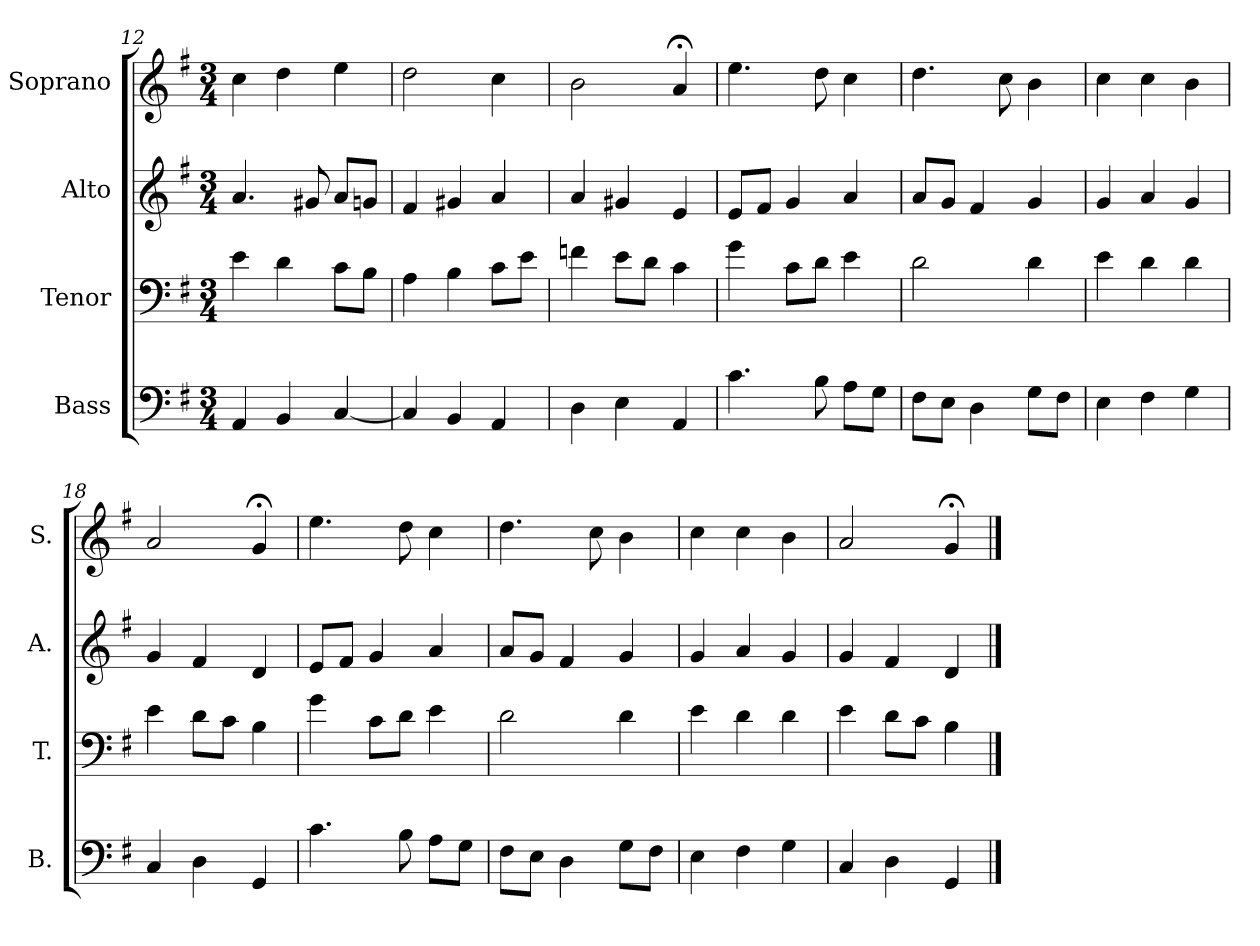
**kern	**kern	**kern	**kern
*part4	*part3	*part2	*part1
*staff4	*staff3	*staff2	*staff1
*I"Bass	*I"Tenor	*I"Alto	*I"Soprano
*I'B.	*I'T.	*I'A.	*I'S.
*clefF4	*clefF4	*clefG2	*clefG2
*k[f#]	*k[f#]	*k[f#]	*k[f#]
*G:	*G:	*G:	*G:
*M3/4	*M3/4	*M3/4	*M3/4
=12	=12	=12	=12
4AA/	4e\	4.a/	4cc\
4BB/	4d\	.	4dd\
.	.	8g#X/	.
[4C/	8c\L	8a/L	4ee\
.	8B\J	8gn/J	.
=13	=13	=13	=13
4C/]	4A\	4f#/	2dd\
4BB/	4B\	4g#X/	.
4AA/	8c\L	4a/	4cc\
.	8e\J	.	.
=14	=14	=14	=14
4D\	4fn\	4a/	2b\
4E\	8e\L	4g#X/	.
.	8d\J	.	.
4AA/	4c\	4e/	4a;</
=15	=15	=15	=15
4.c\	4g\	8e/L	4.ee\
.	.	8f#/J	.
.	8c\L	4g/	.
8B\	8d\J	.	8dd\
8A\L	4e\	4a/	4cc\
8G\J	.	.	.
!!LO:LB:g=z
=16	=16	=16	=16
8F#\L	2d\	8a/L	4.dd\
8E\J	.	8g/J	.
4D\	.	4f#/	.
.	.	.	8cc\
8G\L	4d\	4g/	4b\
8F#\J	.	.	.
=17	=17	=17	=17
4E\	4e\	4g/	4cc\
4F#\	4d\	4a/	4cc\
4G\	4d\	4g/	4b\
=18	=18	=18	=18
4C/	4e\	4g/	2a/
4D\	8d\L	4f#/	.
.	8c\J	.	.
4GG/	4B\	4d/	4g;</
=19	=19	=19	=19
4.c\	4g\	8e/L	4.ee\
.	.	8f#/J	.
.	8c\L	4g/	.
8B\	8d\J	.	8dd\
8A\L	4e\	4a/	4cc\
8G\J	.	.	.
=20	=20	=20	=20
8F#\L	2d\	8a/L	4.dd\
8E\J	.	8g/J	.
4D\	.	4f#/	.
.	.	.	8cc\
8G\L	4d\	4g/	4b\
8F#\J	.	.	.
=21	=21	=21	=21
4E\	4e\	4g/	4cc\
4F#\	4d\	4a/	4cc\
4G\	4d\	4g/	4b\
=22	=22	=22	=22
4C/	4e\	4g/	2a/
4D\	8d\L	4f#/	.
.	8c\J	.	.
4GG/	4B\	4d/	4g;</
==	==	==	==
*-	*-	*-	*-
